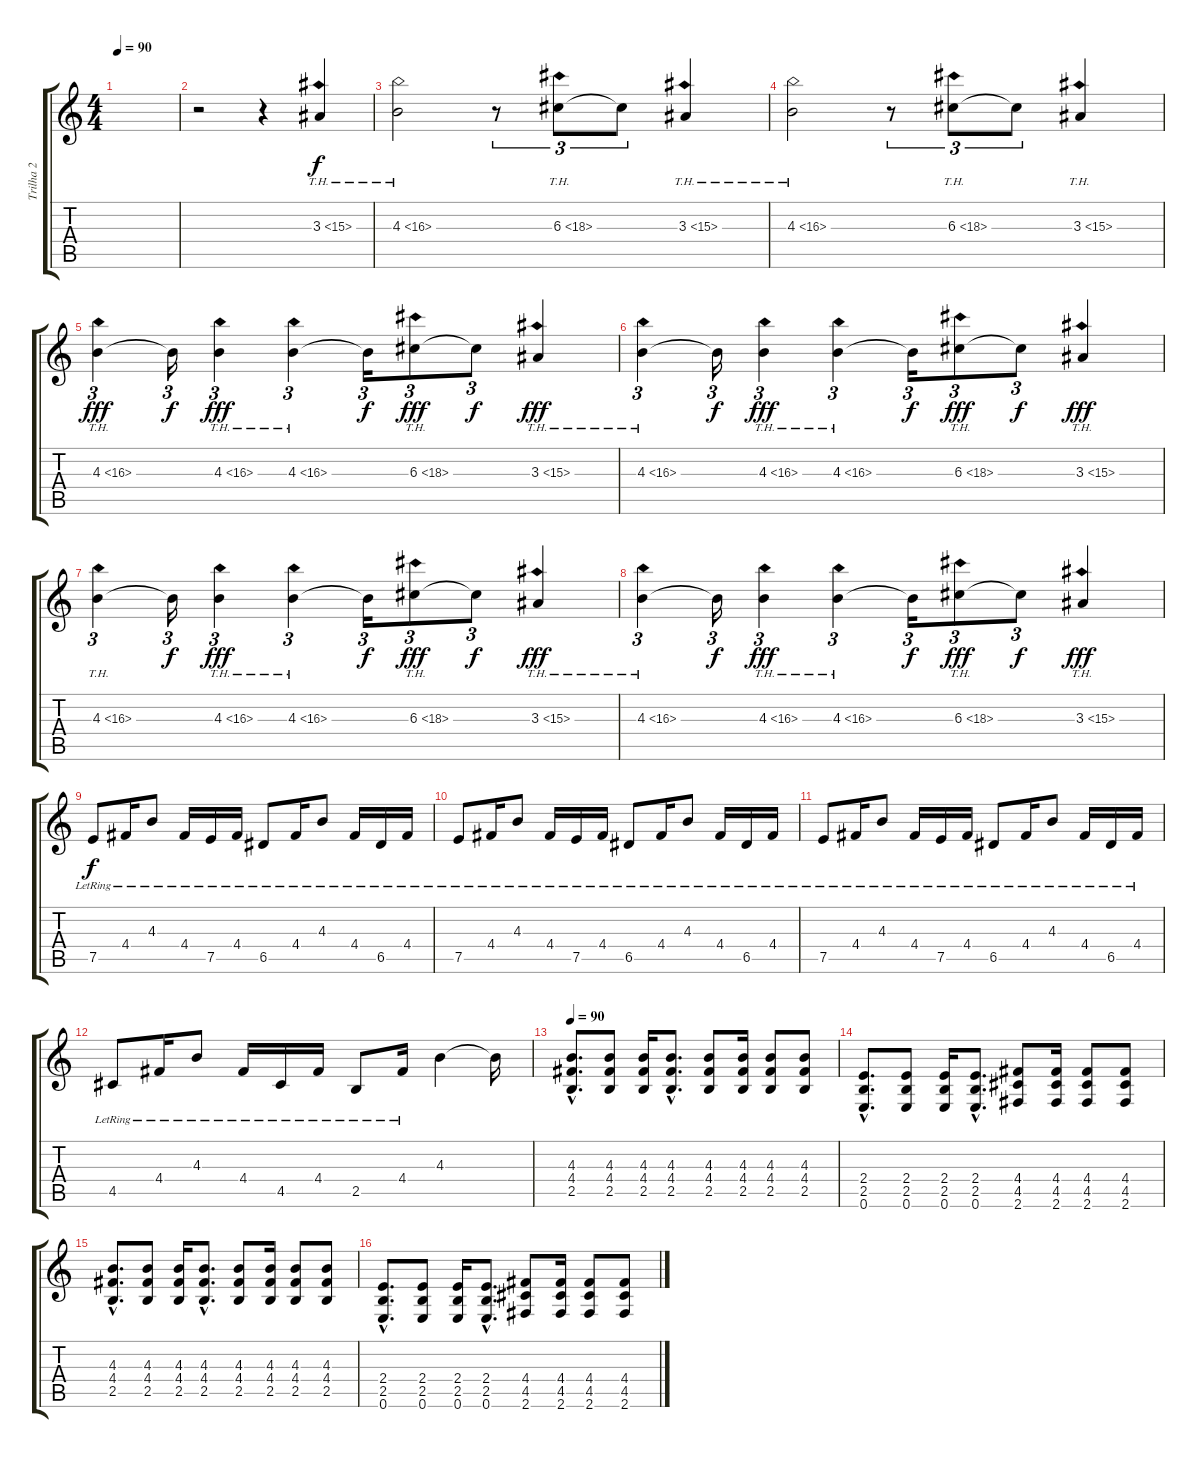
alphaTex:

\track ("Trilha 2" "Trilha 2") {instrument acousticguitarnylon}
\staff {score tabs}
\tuning (E4 B3 G3 D3 A2 E2) {hide}
\ts (4 4)
\tempo 90
\clef g2
\ks c
|
r.2 r.4 3.3{th 12}.4 |
4.3{th 12}.2 r.8{tu (3 2)} 6.3{th 12}.8{tu (3 2)} 6.3{t}.8{tu (3 2)} 3.3{th 12}.4 |
4.3{th 12}.2 r.8{tu (3 2)} 6.3{th 12}.8{tu (3 2)} 6.3{t}.8{tu (3 2)} 3.3{th 12}.4 |
4.3{th 12}.4{tu (3 2) dy fff} 4.3{t}.16{tu (3 2) dy f} 4.3{th 12}.4{tu (3 2) dy fff} 4.3{th 12}.4{tu (3 2)} 4.3{t}.16{tu (3 2) dy f} 6.3{th 12}.8{tu (3 2) dy fff} 6.3{t}.8{tu (3 2) dy f} 3.3{th 12}.4{dy fff} |
4.3{th 12}.4{tu (3 2)} 4.3{t}.16{tu (3 2) dy f} 4.3{th 12}.4{tu (3 2) dy fff} 4.3{th 12}.4{tu (3 2)} 4.3{t}.16{tu (3 2) dy f} 6.3{th 12}.8{tu (3 2) dy fff} 6.3{t}.8{tu (3 2) dy f} 3.3{th 12}.4{dy fff} |
4.3{th 12}.4{tu (3 2)} 4.3{t}.16{tu (3 2) dy f} 4.3{th 12}.4{tu (3 2) dy fff} 4.3{th 12}.4{tu (3 2)} 4.3{t}.16{tu (3 2) dy f} 6.3{th 12}.8{tu (3 2) dy fff} 6.3{t}.8{tu (3 2) dy f} 3.3{th 12}.4{dy fff} |
4.3{th 12}.4{tu (3 2)} 4.3{t}.16{tu (3 2) dy f} 4.3{th 12}.4{tu (3 2) dy fff} 4.3{th 12}.4{tu (3 2)} 4.3{t}.16{tu (3 2) dy f} 6.3{th 12}.8{tu (3 2) dy fff} 6.3{t}.8{tu (3 2) dy f} 3.3{th 12}.4{dy fff} |
7.5{lr}.8{dy f} 4.4{lr}.16 4.3{lr}.8 4.4{lr}.16 7.5{lr}.16 4.4{lr}.16 6.5{lr}.8 4.4{lr}.16 4.3{lr}.8 4.4{lr}.16 6.5{lr}.16 4.4{lr}.16 |
7.5{lr}.8 4.4{lr}.16 4.3{lr}.8 4.4{lr}.16 7.5{lr}.16 4.4{lr}.16 6.5{lr}.8 4.4{lr}.16 4.3{lr}.8 4.4{lr}.16 6.5{lr}.16 4.4{lr}.16 |
7.5{lr}.8 4.4{lr}.16 4.3{lr}.8 4.4{lr}.16 7.5{lr}.16 4.4{lr}.16 6.5{lr}.8 4.4{lr}.16 4.3{lr}.8 4.4{lr}.16 6.5{lr}.16 4.4{lr}.16 |
4.5{lr}.8 4.4{lr}.16 4.3{lr}.8 4.4{lr}.16 4.5{lr}.16 4.4{lr}.16 2.5{lr}.8 4.4{lr}.16 4.3.4 4.3{t}.16 |
\tempo 90
(4.3{hac} 4.4{hac} 2.5{hac}).8{d} (4.3 4.4 2.5).8 (4.3 4.4 2.5).16 (4.3{hac} 4.4{hac} 2.5{hac}).8{d} (4.3 4.4 2.5).8 (4.3 4.4 2.5).16 (4.3 4.4 2.5).8 (4.3 4.4 2.5).8 |
(2.4{hac} 2.5{hac} 0.6{hac}).8{d} (2.4 2.5 0.6).8 (2.4 2.5 0.6).16 (2.4{hac} 2.5{hac} 0.6{hac}).8{d} (4.4 4.5 2.6).8 (4.4 4.5 2.6).16 (4.4 4.5 2.6).8 (4.4 4.5 2.6).8 |
(4.3{hac} 4.4{hac} 2.5{hac}).8{d} (4.3 4.4 2.5).8 (4.3 4.4 2.5).16 (4.3{hac} 4.4{hac} 2.5{hac}).8{d} (4.3 4.4 2.5).8 (4.3 4.4 2.5).16 (4.3 4.4 2.5).8 (4.3 4.4 2.5).8 |
(2.4{hac} 2.5{hac} 0.6{hac}).8{d} (2.4 2.5 0.6).8 (2.4 2.5 0.6).16 (2.4{hac} 2.5{hac} 0.6{hac}).8{d} (4.4 4.5 2.6).8 (4.4 4.5 2.6).16 (4.4 4.5 2.6).8 (4.4 4.5 2.6).8
